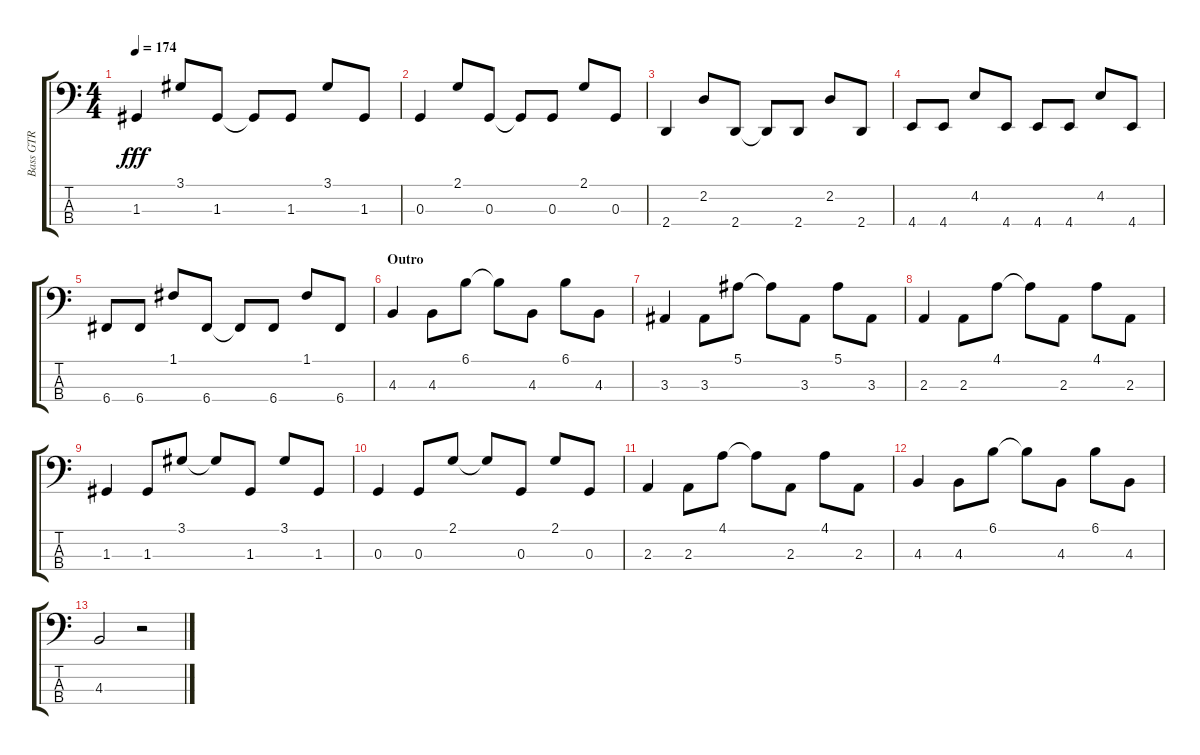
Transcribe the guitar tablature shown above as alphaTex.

\track ("Bass GTR" "Bass GTR") {instrument electricbassfinger}
\staff {score tabs}
\tuning (F2 C2 G1 C1) {hide}
\ts (4 4)
\tempo 174
\clef f4
\ks aminor
1.3.4{dy fff} 3.1.8 1.3.8 1.3{t}.8 1.3.8 3.1.8 1.3.8 |
0.3.4 2.1.8 0.3.8 0.3{t}.8 0.3.8 2.1.8 0.3.8 |
2.4.4 2.2.8 2.4.8 2.4{t}.8 2.4.8 2.2.8 2.4.8 |
4.4.8 4.4.8 4.2.8 4.4.8 4.4.8 4.4.8 4.2.8 4.4.8 |
6.4.8 6.4.8 1.1.8 6.4.8 6.4{t}.8 6.4.8 1.1.8 6.4.8 |
\section ("" "Outro")
4.3.4 4.3.8 6.1.8 6.1{t}.8 4.3.8 6.1.8 4.3.8 |
3.3.4 3.3.8 5.1.8 5.1{t}.8 3.3.8 5.1.8 3.3.8 |
2.3.4 2.3.8 4.1.8 4.1{t}.8 2.3.8 4.1.8 2.3.8 |
1.3.4 1.3.8 3.1.8 3.1{t}.8 1.3.8 3.1.8 1.3.8 |
0.3.4 0.3.8 2.1.8 2.1{t}.8 0.3.8 2.1.8 0.3.8 |
2.3.4 2.3.8 4.1.8 4.1{t}.8 2.3.8 4.1.8 2.3.8 |
4.3.4 4.3.8 6.1.8 6.1{t}.8 4.3.8 6.1.8 4.3.8 |
4.3.2 r.2
